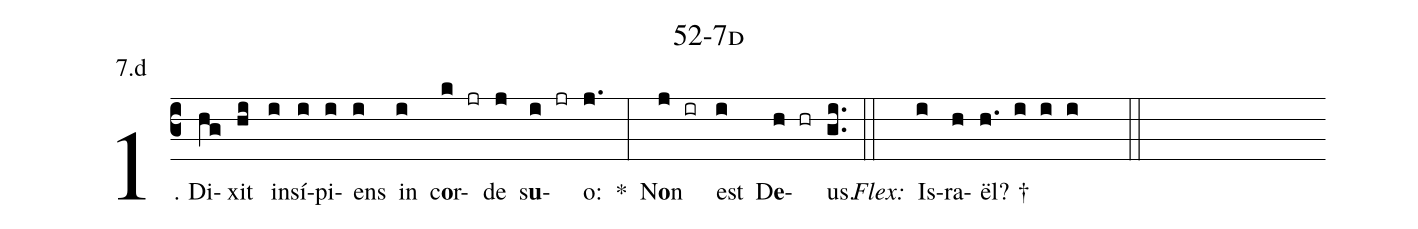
name: 52-7d;
annotation: 7.d;
%%
(c3)1. Di(hg)xit(hi) in(i)sí(i)pi(i)ens(i) in(i) c<b>o</b>r(k jr)de(j) s<b>u</b>(i jr)o:(j.) *(:) N<b>o</b>n(j ir) est(i) D<b>e</b>(h hr)us.(gi..) (::)
<i>Flex:</i>()  Is(i)ra(h)ël? †(h. i i i  ::)
